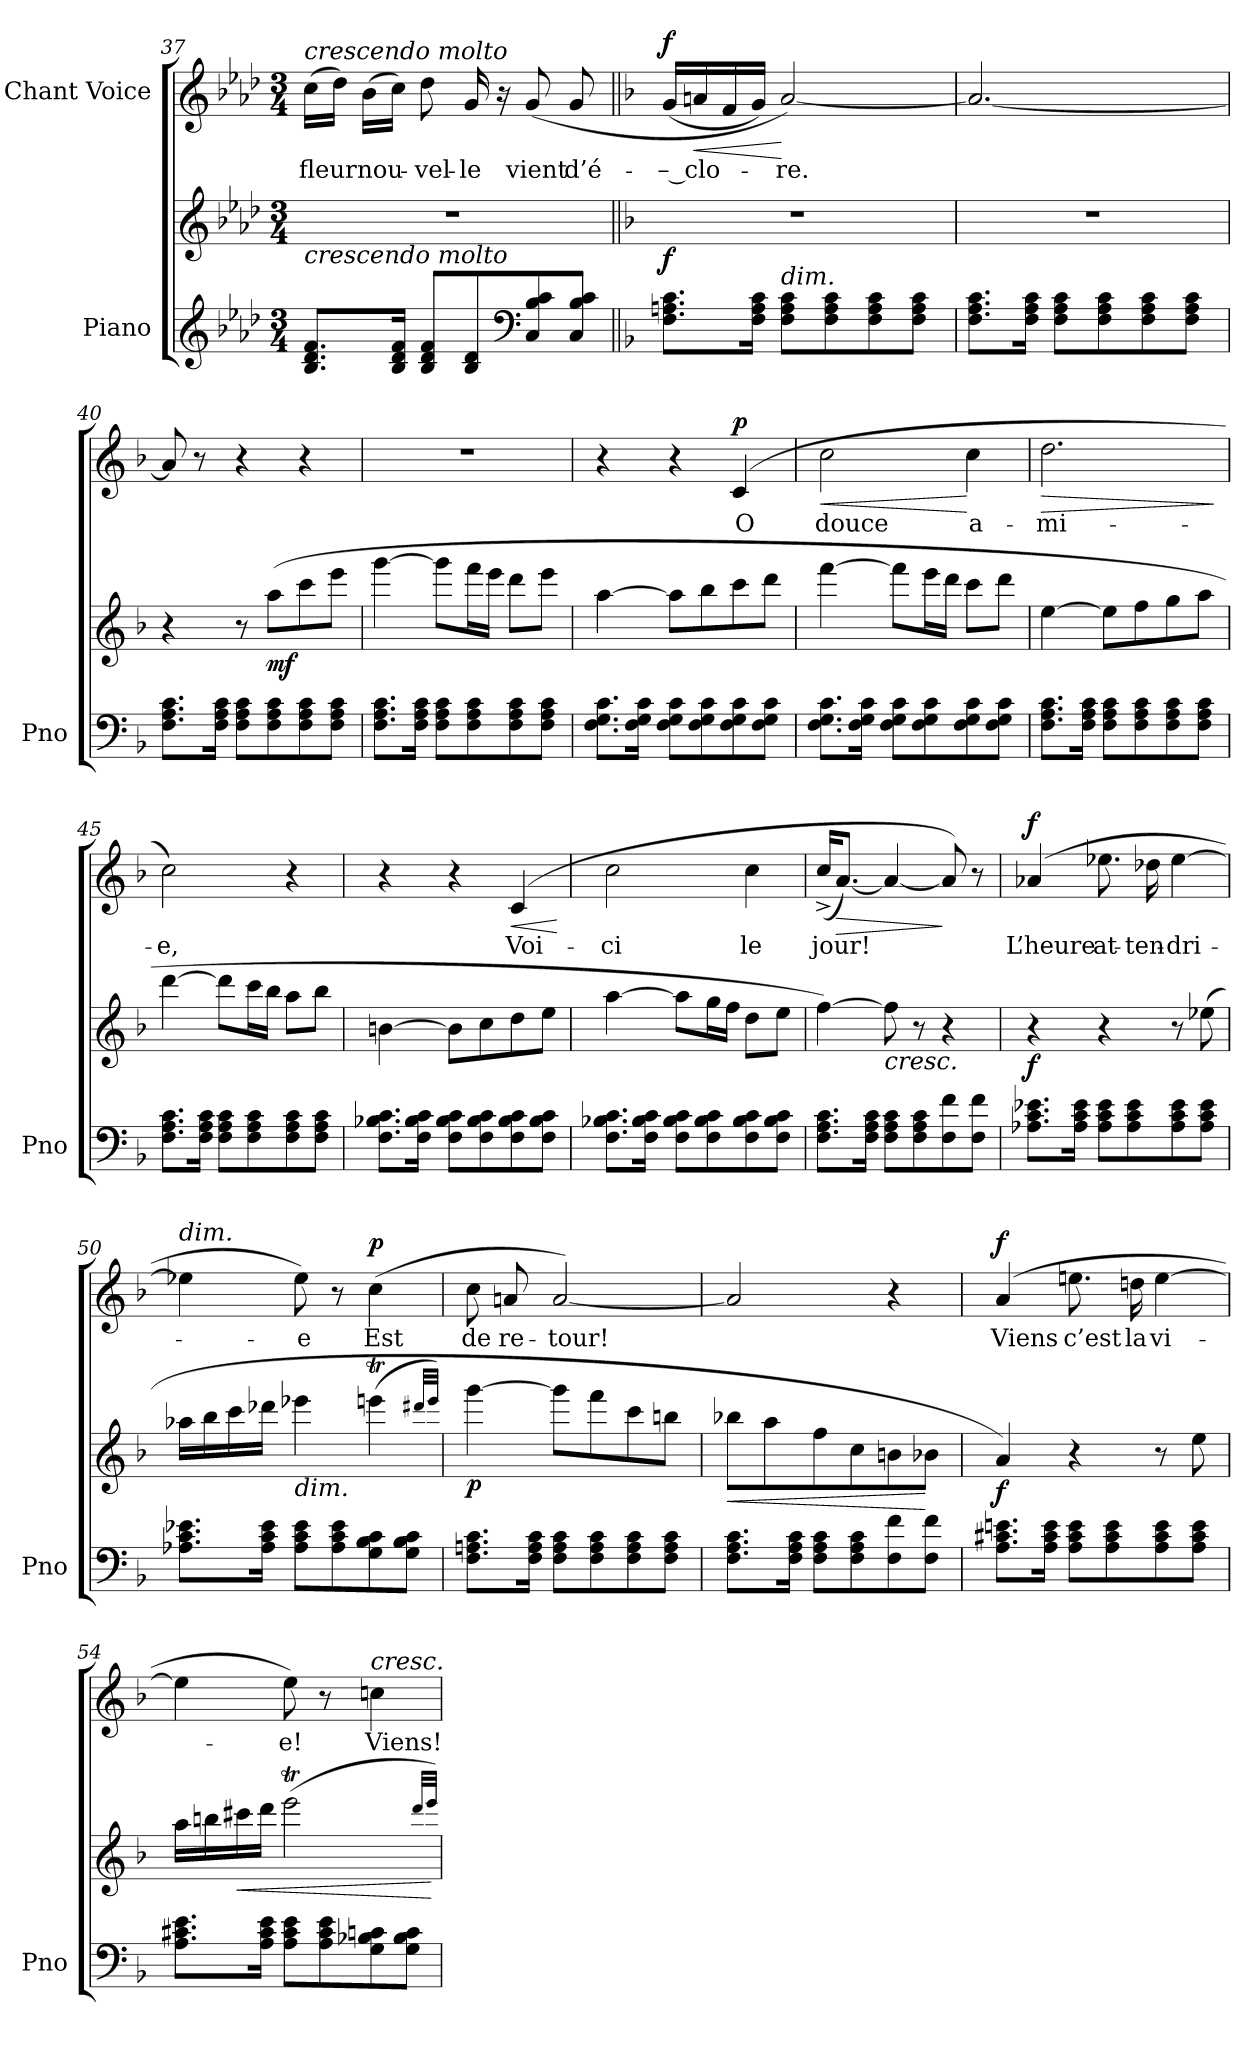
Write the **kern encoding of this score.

**kern	**kern	**dynam	**kern	**text	**dynam
*part2	*part2	*part2	*part1	*part1	*part1
*staff3	*staff2	*staff2/3	*staff1	*staff1	*staff1
*I"Piano	*	*	*I"Chant Voice	*	*
*I'Pno	*	*	*	*	*
*clefG2	*clefG2	*	*clefG2	*	*
*k[b-e-a-d-]	*k[b-e-a-d-]	*	*k[b-e-a-d-]	*	*
*M3/4	*M3/4	*	*M3/4	*	*
=37	=37	=37	=37	=37	=37
!	!	!	!LO:TX:a:i:t=crescendo molto	!	!
!	!LO:TX:b:i:t=crescendo  molto	!	!	!	!
8.B-/ 8.d-/ 8.f/L	2.r	.	(16cc\LL	fleur	.
.	.	.	16dd-\JJ)	.	.
.	.	.	(16b-\LL	nou-	.
16B-/ 16d-/ 16f/Jk	.	.	16cc\JJ)	.	.
8B-/ 8d-/ 8f/L	.	.	8dd-\	-vel-	.
8B-/ 8d-/	.	.	16g/	-le	.
.	.	.	16r	.	.
*clefF4	*	*	*	*	*
8C/ 8B-/ 8c/	.	.	(>8g/	vient	.
8C/ 8B-/ 8c/J	.	.	8g/	d’é-	.
=38||	=38||	=38||	=38||	=38||	=38||
*k[b-]	*k[b-]	*	*k[b-]	*	*
!	!	!LO:DY:b	!	!	!LO:DY:a
8.F\ 8.An\ 8.c\L	2.r	f	(16g/LL	-– clo-	f
!	!	!	!	!	!LO:HP:b
.	.	.	16an/	.	<
.	.	.	16f/	.	.
16F\ 16A\ 16c\Jk	.	.	16g/JJ)	.	.
!LO:TX:a:i:t=dim.	!	!	!	!	!
8F\ 8A\ 8c\L	.	.	[2a/)	-re.	[
8F\ 8A\ 8c\	.	.	.	.	.
8F\ 8A\ 8c\	.	.	.	.	.
8F\ 8A\ 8c\J	.	.	.	.	.
=39	=39	=39	=39	=39	=39
8.F\ 8.A\ 8.c\L	2.r	.	2.a/_	.	.
16F\ 16A\ 16c\Jk	.	.	.	.	.
8F\ 8A\ 8c\L	.	.	.	.	.
8F\ 8A\ 8c\	.	.	.	.	.
8F\ 8A\ 8c\	.	.	.	.	.
8F\ 8A\ 8c\J	.	.	.	.	.
=40	=40	=40	=40	=40	=40
8.F\ 8.A\ 8.c\L	4r	.	8a/]	.	.
.	.	.	8r	.	.
16F\ 16A\ 16c\Jk	.	.	.	.	.
8F\ 8A\ 8c\L	8r	.	4r	.	.
!	!	!LO:DY:b	!	!	!
8F\ 8A\ 8c\	(8aa\L	mf	.	.	.
8F\ 8A\ 8c\	8ccc\	.	4r	.	.
8F\ 8A\ 8c\J	8eee\J	.	.	.	.
=41	=41	=41	=41	=41	=41
8.F\ 8.A\ 8.c\L	[4ggg\	.	2.r	.	.
16F\ 16A\ 16c\Jk	.	.	.	.	.
8F\ 8A\ 8c\L	8ggg\L]	.	.	.	.
8F\ 8A\ 8c\	16fff\L	.	.	.	.
.	16eee\JJ	.	.	.	.
8F\ 8A\ 8c\	8ddd\L	.	.	.	.
8F\ 8A\ 8c\J	8eee\J	.	.	.	.
=42	=42	=42	=42	=42	=42
8.F\ 8.G\ 8.c\L	[4aa\	.	4r	.	.
16F\ 16G\ 16c\Jk	.	.	.	.	.
8F\ 8G\ 8c\L	8aa\L]	.	4r	.	.
8F\ 8G\ 8c\	8bb-\	.	.	.	.
!	!	!	!	!	!LO:DY:a
8F\ 8G\ 8c\	8ccc\	.	(4c/	O	p
8F\ 8G\ 8c\J	8ddd\J	.	.	.	.
=43	=43	=43	=43	=43	=43
!	!	!	!	!	!LO:HP:b
8.F\ 8.G\ 8.c\L	[4fff\	.	2cc\	douce	<
16F\ 16G\ 16c\Jk	.	.	.	.	.
8F\ 8G\ 8c\L	8fff\L]	.	.	.	.
8F\ 8G\ 8c\	16eee\L	.	.	.	.
.	16ddd\JJ	.	.	.	.
8F\ 8G\ 8c\	8ccc\L	.	4cc\	a-	[
8F\ 8G\ 8c\J	8ddd\J	.	.	.	.
=44	=44	=44	=44	=44	=44
!	!	!	!	!	!LO:HP:b
8.F\ 8.A\ 8.c\L	[4ee\	.	2.dd\	-mi-	>
16F\ 16A\ 16c\Jk	.	.	.	.	.
8F\ 8A\ 8c\L	8ee\L]	.	.	.	.
8F\ 8A\ 8c\	8ff\	.	.	.	.
8F\ 8A\ 8c\	8gg\	.	.	.	.
8F\ 8A\ 8c\J	8aa\J	.	.	.	.
.	.	.	.	.	]
=45	=45	=45	=45	=45	=45
8.F\ 8.A\ 8.c\L	[4ddd\	.	2cc\)	-e,	.
16F\ 16A\ 16c\Jk	.	.	.	.	.
8F\ 8A\ 8c\L	8ddd\L]	.	.	.	.
8F\ 8A\ 8c\	16ccc\L	.	.	.	.
.	16bb-\JJ	.	.	.	.
8F\ 8A\ 8c\	8aa\L	.	4r	.	.
8F\ 8A\ 8c\J	8bb-\J	.	.	.	.
=46	=46	=46	=46	=46	=46
8.F\ 8.B-X\ 8.c\L	[4bn\	.	4r	.	.
16F\ 16B-\ 16c\Jk	.	.	.	.	.
8F\ 8B-\ 8c\L	8b\L]	.	4r	.	.
8F\ 8B-\ 8c\	8cc\	.	.	.	.
!	!	!	!	!	!LO:HP:b
8F\ 8B-\ 8c\	8dd\	.	(4c/	Voi-	<
8F\ 8B-\ 8c\J	8ee\J	.	.	.	.
.	.	.	.	.	[
=47	=47	=47	=47	=47	=47
8.F\ 8.B-X\ 8.c\L	[4aa\	.	2cc\	-ci	.
16F\ 16B-\ 16c\Jk	.	.	.	.	.
8F\ 8B-\ 8c\L	8aa\L]	.	.	.	.
8F\ 8B-\ 8c\	16gg\L	.	.	.	.
.	16ff\JJ	.	.	.	.
8F\ 8B-\ 8c\	8dd\L	.	4cc\	le	.
8F\ 8B-\ 8c\J	8ee\J	.	.	.	.
=48	=48	=48	=48	=48	=48
8.F\ 8.A\ 8.c\L	[4ff\)	.	(16cc^>/KL	jour!	.
!	!	!	!	!	!LO:HP:b
.	.	.	[8.a/J)	.	>
16F\ 16A\ 16c\Jk	.	.	.	.	.
!	!LO:TX:b:i:t=cresc.	!	!	!	!
8F\ 8A\ 8c\L	8ff\]	.	4a/_	.	.
8F\ 8A\ 8c\	8r	.	.	.	.
8F\ 8f\	4r	.	8a/])	.	]
8F\ 8f\J	.	.	8r	.	.
=49	=49	=49	=49	=49	=49
!	!	!LO:DY:b	!	!	!LO:DY:a
8.A-X\ 8.c\ 8.e-X\L	4r	f	(4a-X/	L’heure	f
16A-\ 16c\ 16e-\Jk	.	.	.	.	.
8A-\ 8c\ 8e-\L	4r	.	8.ee-X\	at-	.
8A-\ 8c\ 8e-\	.	.	.	.	.
.	.	.	16dd-X\	-ten-	.
8A-\ 8c\ 8e-\	8r	.	[4ee-\	-dri-	.
8A-\ 8c\ 8e-\J	(8ee-X\	.	.	.	.
=50	=50	=50	=50	=50	=50
!	!	!	!LO:TX:a:i:t=dim.	!	!
8.A-X\ 8.c\ 8.e-X\L	16aa-X\LL	.	4ee-X\]	.	.
.	16bb-\	.	.	.	.
.	16ccc\	.	.	.	.
16A-\ 16c\ 16e-\Jk	16ddd-X\JJ	.	.	.	.
!	!LO:TX:b:i:t=dim.	!	!	!	!
8A-\ 8c\ 8e-\L	4eee-X\	.	8ee-\)	-e	.
8A-\ 8c\ 8e-\	.	.	8r	.	.
!	!	!	!	!	!LO:DY:a
8G\ 8B-\ 8c\	(<4eeent\	.	(4cc\	Est	p
8G\ 8B-\ 8c\J	.	.	.	.	.
.	32qddd#X/LLL	.	.	.	.
.	32qeee/JJJ)	.	.	.	.
=51	=51	=51	=51	=51	=51
!	!	!LO:DY:b	!	!	!
8.F\ 8.An\ 8.c\L	[4ggg\	p	8cc\	de	.
.	.	.	8an/	re-	.
16F\ 16A\ 16c\Jk	.	.	.	.	.
8F\ 8A\ 8c\L	8ggg\L]	.	[2a/)	-tour!	.
8F\ 8A\ 8c\	8fff\	.	.	.	.
8F\ 8A\ 8c\	8ccc\	.	.	.	.
8F\ 8A\ 8c\J	8bbn\J	.	.	.	.
=52	=52	=52	=52	=52	=52
!	!	!LO:HP:b	!	!	!
8.F\ 8.A\ 8.c\L	8bb-X\L	<	2a/]	.	.
.	8aa\	.	.	.	.
16F\ 16A\ 16c\Jk	.	.	.	.	.
8F\ 8A\ 8c\L	8ff\	.	.	.	.
8F\ 8A\ 8c\	8cc\	.	.	.	.
8F\ 8f\	8bn\	.	4r	.	.
8F\ 8f\J	8b-X\J	[	.	.	.
=53	=53	=53	=53	=53	=53
!	!	!LO:DY:b	!	!	!LO:DY:a
8.A\ 8.c#X\ 8.en\L	4a/)	f	(4a/	Viens	f
16A\ 16c#\ 16e\Jk	.	.	.	.	.
8A\ 8c#\ 8e\L	4r	.	8.een\	c’est	.
8A\ 8c#\ 8e\	.	.	.	.	.
.	.	.	16ddn\	la	.
8A\ 8c#\ 8e\	8r	.	[4ee\	vi-	.
8A\ 8c#\ 8e\J	8ee\	.	.	.	.
=54	=54	=54	=54	=54	=54
8.A\ 8.c#X\ 8.e\L	16aa\LL	.	4ee\]	.	.
.	16bbn\	.	.	.	.
!	!	!LO:HP:b	!	!	!
.	16ccc#X\	<	.	.	.
16A\ 16c#\ 16e\Jk	16ddd\JJ	.	.	.	.
8A\ 8c#\ 8e\L	(<2eeet\	.	8ee\)	-e!	.
8A\ 8c#\ 8e\	.	.	8r	.	.
!	!	!	!LO:TX:a:i:t=cresc.	!	!
8G\ 8B-X\ 8cn\	.	.	4ccn\	Viens!	.
8G\ 8B-\ 8c\J	.	.	.	.	.
.	32qddd/LLL	.	.	.	.
.	32qeee/JJJ)	.	.	.	.
.	.	[	.	.	.
=	=	=	=	=	=
*-	*-	*-	*-	*-	*-
